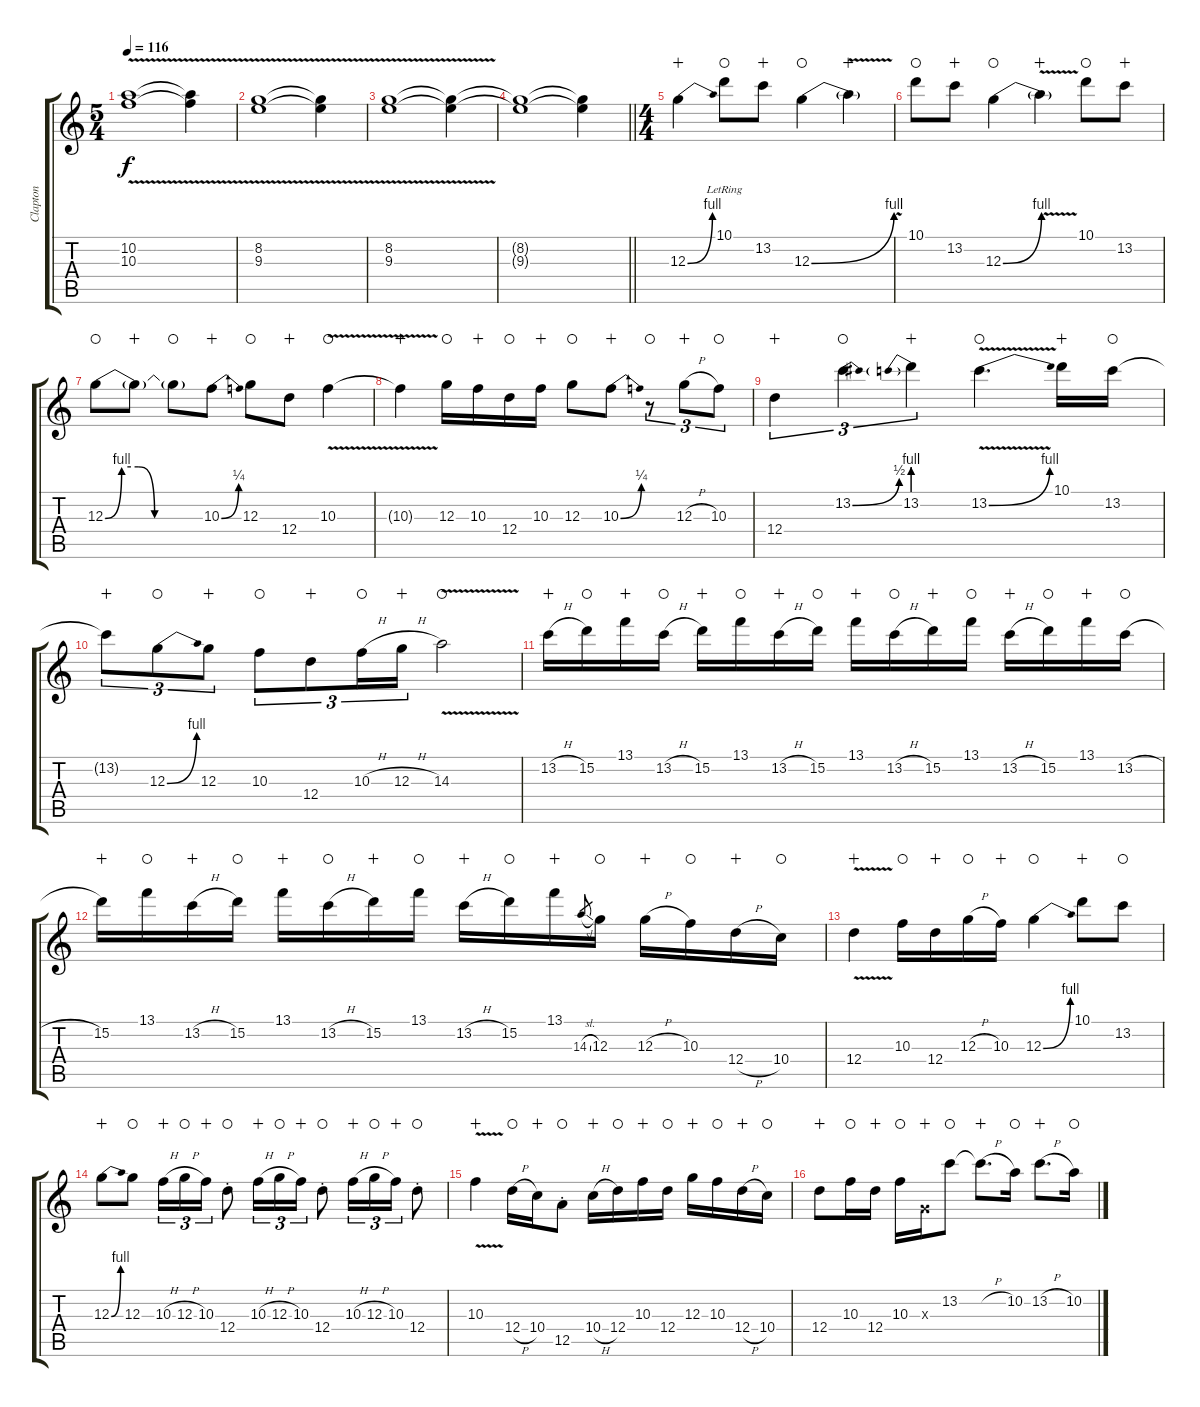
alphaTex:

\track ("Clapton" "Clapton") {instrument distortionguitar}
\staff {score tabs}
\tuning (E4 B3 G3 D3 A2 E2) {hide}
\ts (5 4)
\tempo 116
\clef g2
\ks c
(10.2{v} 10.3{v}).1{dy f} (10.2{t} 10.3{t}).4 |
(8.2{v} 9.3{v}).1 (8.2{t} 9.3{t}).4 |
(8.2{v} 9.3{v}).1 (8.2{t} 9.3{t}).4 |
\barLineRight lightlight
(8.2{t} 9.3{t}).1 (8.2{t} 9.3{t}).4 |
\ts (4 4)
12.3{be (bend 0 0 60 4)}.4{wahc} 10.1{lr}.8{waho} 13.2.8{wahc} 12.3{be (bend 0 0 60 4)}.4{waho} 12.3{v t}.4{wahc} |
10.1.8{waho} 13.2.8{wahc} 12.3{be (bend 0 0 60 4)}.4{waho} 12.3{v t}.4{wahc} 10.1.8{waho} 13.2.8{wahc} |
12.3{be (custom 0 0 10 4 20 4 30 0 60 0)}.8{waho} 12.3{t}.8{wahc} 12.3{t}.8{waho} 10.3{be (bend 0 0 60 1)}.8{wahc} 12.3.8{waho} 12.4.8{wahc} 10.3{v}.4{waho} |
10.3{t}.4{wahc} 12.3.16{waho} 10.3.16{wahc} 12.4.16{waho} 10.3.16{wahc} 12.3.8{waho} 10.3{be (bend 0 0 60 1)}.8{wahc} r.8{tu (3 2) waho} 12.3{h}.8{tu (3 2) wahc} 10.3.8{tu (3 2) waho} |
12.4.4{tu (3 2) wahc} 13.2{be (bend 0 0 60 2)}.4{tu (3 2) waho} 13.2{be (prebend 0 4 60 4)}.4{tu (3 2) wahc} 13.2{be (bend 0 0 60 4) v}.4{d waho} 10.1.16{wahc} 13.2.16{waho} |
13.2{t}.8{tu (3 2) wahc} 12.3{be (bend 0 0 60 4)}.8{tu (3 2) waho} 12.3.8{tu (3 2) wahc} 10.3.8{tu (3 2) waho} 12.4.8{tu (3 2) wahc} 10.3{h}.16{tu (3 2) waho} 12.3{h}.16{tu (3 2) wahc} 14.3{v}.2{waho} |
13.2{h}.16{wahc} 15.2.16{waho} 13.1.16{wahc} 13.2{h}.16{waho} 15.2.16{wahc} 13.1.16{waho} 13.2{h}.16{wahc} 15.2.16{waho} 13.1.16{wahc} 13.2{h}.16{waho} 15.2.16{wahc} 13.1.16{waho} 13.2{h}.16{wahc} 15.2.16{waho} 13.1.16{wahc} 13.2{h}.16{waho} |
15.2.16{wahc} 13.1.16{waho} 13.2{h}.16{wahc} 15.2.16{waho} 13.1.16{wahc} 13.2{h}.16{waho} 15.2.16{wahc} 13.1.16{waho} 13.2{h}.16{wahc} 15.2.16{waho} 13.1.16{wahc} 14.3{sl}.8{gr} 12.3.16{waho} 12.3{h}.16{wahc} 10.3.16{waho} 12.4{h}.16{wahc} 10.4.16{waho} |
12.4{v}.4{wahc} 10.3.16{waho} 12.4.16{wahc} 12.3{h}.16{waho} 10.3.16{wahc} 12.3{be (bend 0 0 60 4)}.4{waho} 10.1.8{wahc} 13.2.8{waho} |
12.3{be (bend 0 0 60 4)}.8{wahc} 12.3.8{waho} 10.3{h}.16{tu (3 2) wahc} 12.3{h}.16{tu (3 2) waho} 10.3.16{tu (3 2) wahc} 12.4{st}.8{waho} 10.3{h}.16{tu (3 2) wahc} 12.3{h}.16{tu (3 2) waho} 10.3.16{tu (3 2) wahc} 12.4{st}.8{waho} 10.3{h}.16{tu (3 2) wahc} 12.3{h}.16{tu (3 2) waho} 10.3.16{tu (3 2) wahc} 12.4{st}.8{waho} |
10.3{v}.4{wahc} 12.4{h}.16{waho} 10.4.16{wahc} 12.5{st}.8{waho} 10.4{h}.16{wahc} 12.4.16{waho} 10.3.16{wahc} 12.4.16{waho} 12.3.16{wahc} 10.3.16{waho} 12.4{h}.16{wahc} 10.4.16{waho} |
12.4.8{wahc} 10.3.16{waho} 12.4.16{wahc} 10.3.16{waho} 0.3{x}.16{wahc} 13.2.8{waho} 13.2{h t}.8{d wahc} 10.2.16{waho} 13.2{h}.8{d wahc} 10.2.16{waho}
